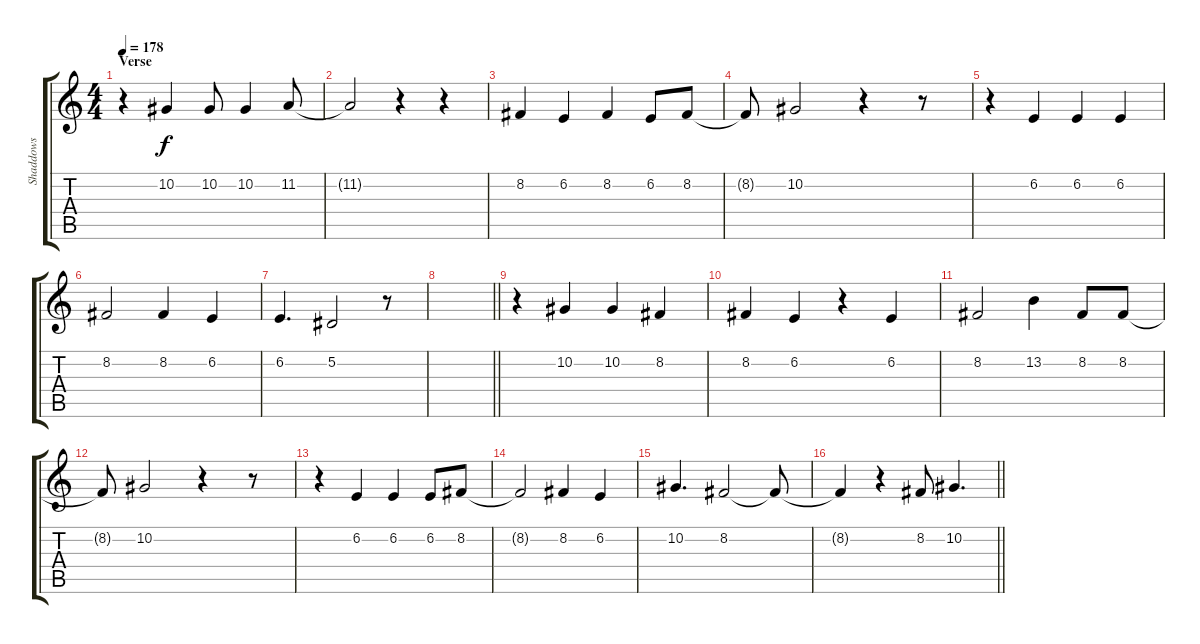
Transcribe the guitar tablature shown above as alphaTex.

\track ("Shaddows" "Shaddows") {instrument cello}
\staff {score tabs}
\tuning (Eb4 Bb3 Gb3 Db3 Ab2 Eb2) {hide}
\ts (4 4)
\section ("" "Verse")
\tempo 178
\clef g2
\ks c
r.4{dy f} 10.2.4 10.2.8 10.2.4 11.2.8 |
11.2{t}.2 r.4 r.4 |
8.2.4 6.2.4 8.2.4 6.2.8 8.2.8 |
8.2{t}.8 10.2.2 r.4 r.8 |
r.4 6.2.4 6.2.4 6.2.4 |
8.2.2 8.2.4 6.2.4 |
6.2.4{d} 5.2.2 r.8 |
\barLineRight lightlight
|
r.4 10.2.4 10.2.4 8.2.4 |
8.2.4 6.2.4 r.4 6.2.4 |
8.2.2 13.2.4 8.2.8 8.2.8 |
8.2{t}.8 10.2.2 r.4 r.8 |
r.4 6.2.4 6.2.4 6.2.8 8.2.8 |
8.2{t}.2 8.2.4 6.2.4 |
10.2.4{d} 8.2.2 8.2{t}.8 |
\barLineRight lightlight
8.2{t}.4 r.4 8.2.8 10.2.4{d}
